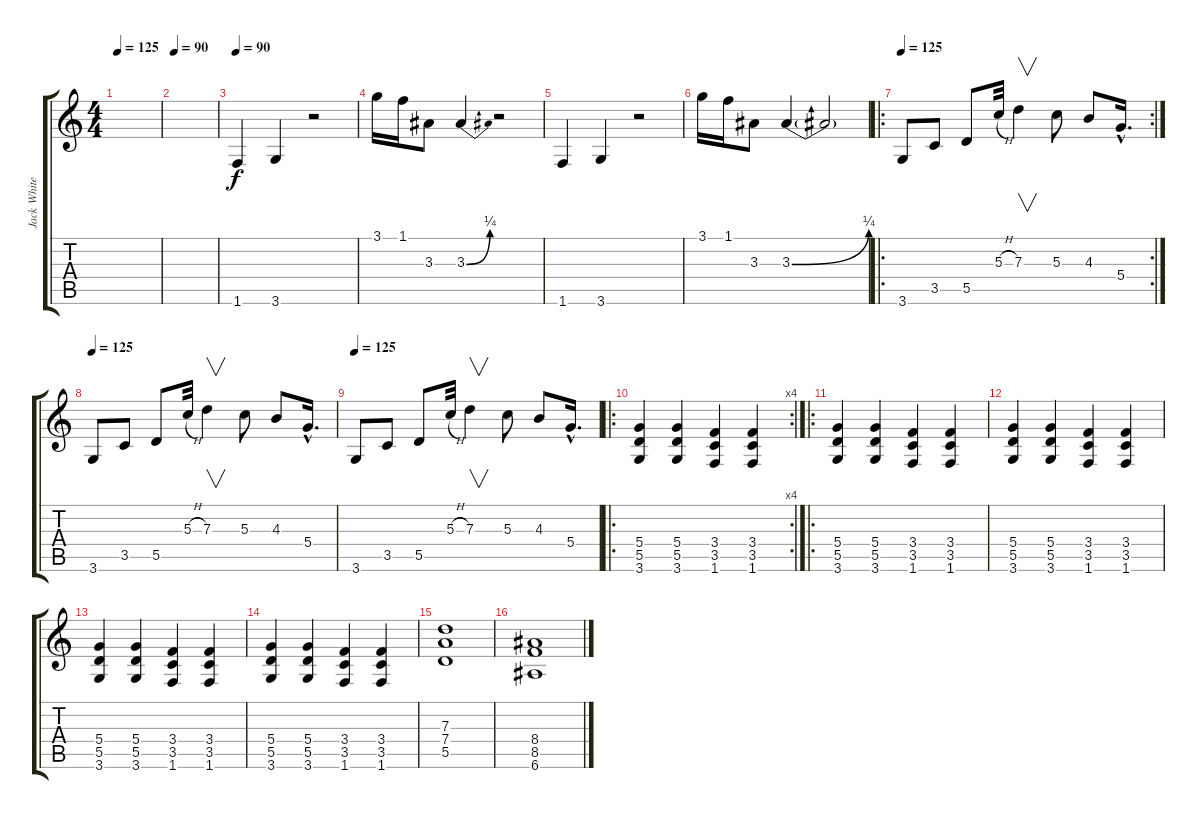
\track ("Jack White" "Jack White") {instrument distortionguitar}
\staff {score tabs}
\tuning (E4 B3 G3 D3 A2 E2) {hide}
\ts (4 4)
\tempo 125
\clef g2
\ks c
|
\tempo 90
|
\tempo 90
1.6.4 3.6.4 r.2 |
3.1.16 1.1.16 3.3.8 3.3{be (bend 0 0 60 1)}.4 r.2 |
1.6.4 3.6.4 r.2 |
3.1.16 1.1.16 3.3.8 3.3{be (bend 0 0 60 1)}.4 3.3{t}.2 |
\ro
\rc 2
\tempo 125
3.6.8 3.5.8 5.5.8 5.3{h}.32 7.3.4{v} 5.3.8 4.3.8 5.4{hac}.16{d} |
\tempo 125
3.6.8 3.5.8 5.5.8 5.3{h}.32 7.3.4{v} 5.3.8 4.3.8 5.4{hac}.16{d} |
\tempo 125
3.6.8 3.5.8 5.5.8 5.3{h}.32 7.3.4{v} 5.3.8 4.3.8 5.4{hac}.16{d} |
\ro
\rc 4
(5.4 5.5 3.6).4 (5.4 5.5 3.6).4 (3.4 3.5 1.6).4 (3.4 3.5 1.6).4 |
\ro
(5.4 5.5 3.6).4 (5.4 5.5 3.6).4 (3.4 3.5 1.6).4 (3.4 3.5 1.6).4 |
(5.4 5.5 3.6).4 (5.4 5.5 3.6).4 (3.4 3.5 1.6).4 (3.4 3.5 1.6).4 |
(5.4 5.5 3.6).4 (5.4 5.5 3.6).4 (3.4 3.5 1.6).4 (3.4 3.5 1.6).4 |
(5.4 5.5 3.6).4 (5.4 5.5 3.6).4 (3.4 3.5 1.6).4 (3.4 3.5 1.6).4 |
(7.3 7.4 5.5).1 |
(8.4 8.5 6.6).1
